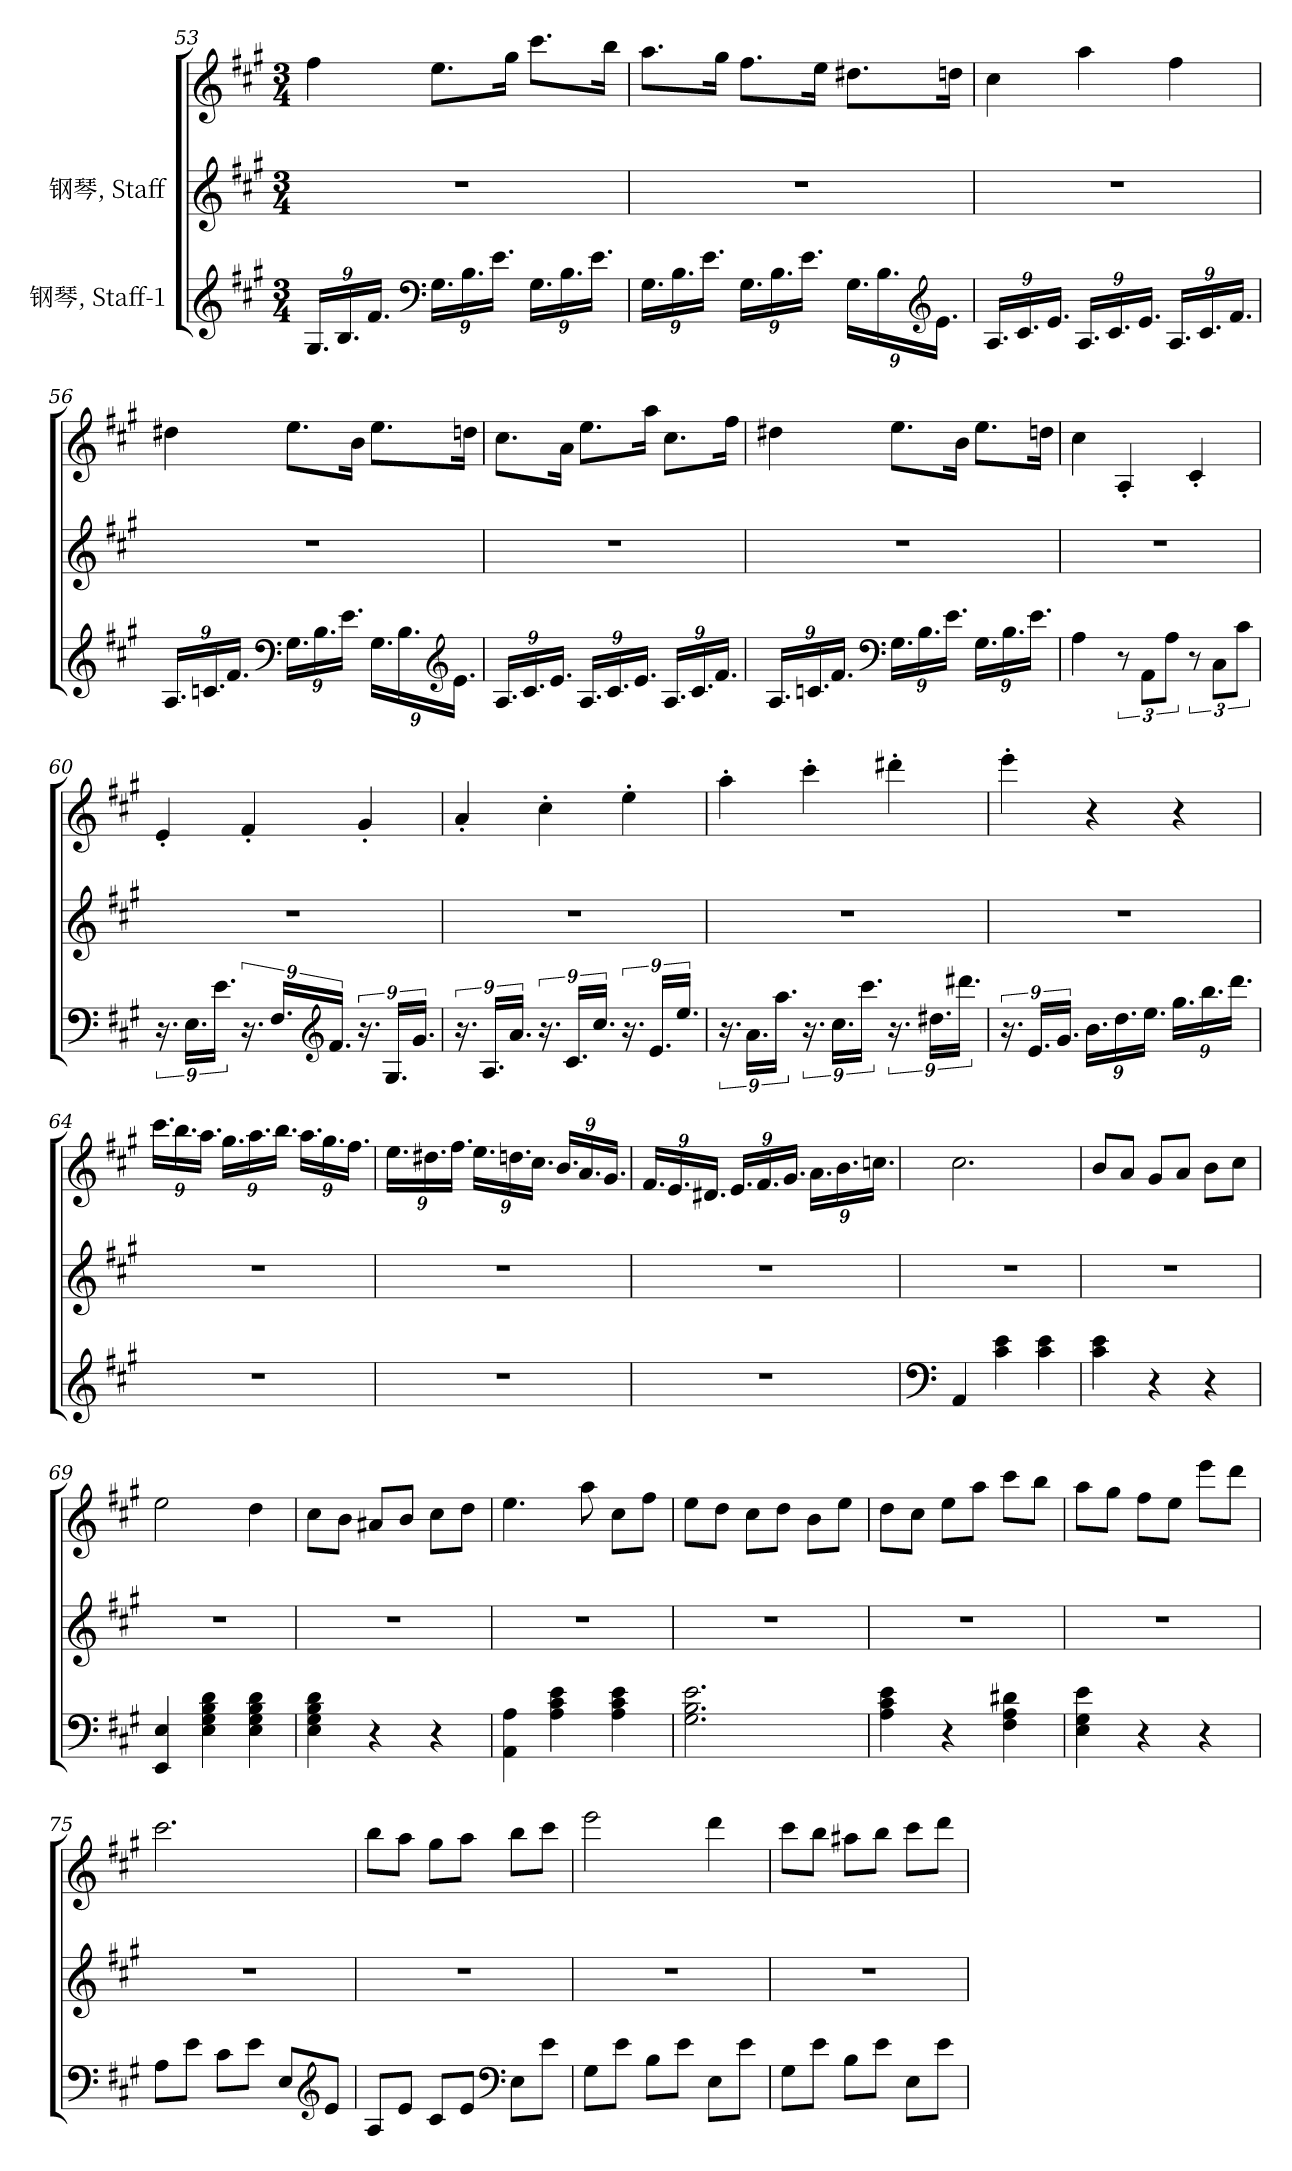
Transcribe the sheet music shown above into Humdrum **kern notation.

**kern	**kern	**kern
*part2	*part1	*part1
*staff3	*staff2	*staff1
*I"钢琴, Staff-1	*I"钢琴, Staff	*
*clefG2	*clefG2	*clefG2
*k[f#c#g#]	*k[f#c#g#]	*k[f#c#g#]
*M3/4	*M3/4	*M3/4
*Xbrackettup	*	*
=53	=53	=53
18.G#/LL	2.r	4ff#\
18.B/	.	.
18.f#/JJ	.	.
*clefF4	*	*
18.G#\LL	.	8.ee\L
18.B\	.	.
18.e\JJ	.	.
.	.	16gg#\Jk
18.G#\LL	.	8.ccc#\L
18.B\	.	.
18.e\JJ	.	.
.	.	16bb\Jk
!!LO:PB:g=z
=54	=54	=54
18.G#\LL	2.r	8.aa\L
18.B\	.	.
18.e\JJ	.	.
.	.	16gg#\Jk
18.G#\LL	.	8.ff#\L
18.B\	.	.
18.e\JJ	.	.
.	.	16ee\Jk
18.G#\LL	.	8.dd#X\L
18.B\	.	.
*clefG2	*	*
18.e\JJ	.	.
.	.	16ddn\Jk
=55	=55	=55
18.A/LL	2.r	4cc#\
18.c#/	.	.
18.e/JJ	.	.
18.A/LL	.	4aa\
18.c#/	.	.
18.e/JJ	.	.
18.A/LL	.	4ff#\
18.c#/	.	.
18.f#/JJ	.	.
!!LO:LB:g=z
=56	=56	=56
18.A/LL	2.r	4dd#X\
18.cn/	.	.
18.f#/JJ	.	.
*clefF4	*	*
18.G#\LL	.	8.ee\L
18.B\	.	.
18.e\JJ	.	.
.	.	16b\Jk
18.G#\LL	.	8.ee\L
18.B\	.	.
*clefG2	*	*
18.e\JJ	.	.
.	.	16ddn\Jk
=57	=57	=57
18.A/LL	2.r	8.cc#\L
18.c#/	.	.
18.e/JJ	.	.
.	.	16a\Jk
18.A/LL	.	8.ee\L
18.c#/	.	.
18.e/JJ	.	.
.	.	16aa\Jk
18.A/LL	.	8.cc#\L
18.c#/	.	.
18.f#/JJ	.	.
.	.	16ff#\Jk
!!LO:LB:g=z
=58	=58	=58
18.A/LL	2.r	4dd#X\
18.cn/	.	.
18.f#/JJ	.	.
*clefF4	*	*
18.G#\LL	.	8.ee\L
18.B\	.	.
18.e\JJ	.	.
.	.	16b\Jk
18.G#\LL	.	8.ee\L
18.B\	.	.
18.e\JJ	.	.
.	.	16ddn\Jk
=59	=59	=59
4A\	2.r	4cc#\
*brackettup	*	*
12r	.	4A'/
12AA\L	.	.
12A\J	.	.
12r	.	4c#'/
12C#\L	.	.
12c#\J	.	.
=60	=60	=60
18.r	2.r	4e'/
18.E\LL	.	.
18.e\JJ	.	.
18.r	.	4f#'/
18.F#/LL	.	.
*clefG2	*	*
18.f#/JJ	.	.
18.r	.	4g#'/
18.G#/LL	.	.
18.g#/JJ	.	.
!!LO:LB:g=z
=61	=61	=61
18.r	2.r	4a'/
18.A/LL	.	.
18.a/JJ	.	.
18.r	.	4cc#'\
18.c#/LL	.	.
18.cc#/JJ	.	.
18.r	.	4ee'\
18.e/LL	.	.
18.ee/JJ	.	.
=62	=62	=62
18.r	2.r	4aa'\
18.a\LL	.	.
18.aa\JJ	.	.
18.r	.	4ccc#'\
18.cc#\LL	.	.
18.ccc#\JJ	.	.
18.r	.	4ddd#X'\
18.dd#X\LL	.	.
18.ddd#X\JJ	.	.
=63	=63	=63
18.r	2.r	4eee'\
18.e/LL	.	.
18.g#/JJ	.	.
18.b\LL	.	4r
18.dd\	.	.
18.ee\JJ	.	.
18.gg#\LL	.	4r
18.bb\	.	.
18.ddd\JJ	.	.
!!LO:PB:g=z
=64	=64	=64
*	*	*Xbrackettup
2.r	2.r	18.ccc#\LL
.	.	18.bb\
.	.	18.aa\JJ
.	.	18.gg#\LL
.	.	18.aa\
.	.	18.bb\JJ
.	.	18.aa\LL
.	.	18.gg#\
.	.	18.ff#\JJ
=65	=65	=65
2.r	2.r	18.ee\LL
.	.	18.dd#X\
.	.	18.ff#\JJ
.	.	18.ee\LL
.	.	18.ddn\
.	.	18.cc#\JJ
.	.	18.b/LL
.	.	18.a/
.	.	18.g#/JJ
!!LO:LB:g=z
=66	=66	=66
2.r	2.r	18.f#/LL
.	.	18.e/
.	.	18.d#X/JJ
.	.	18.e/LL
.	.	18.f#/
.	.	18.g#/JJ
.	.	18.a\LL
.	.	18.b\
.	.	18.ccn\JJ
=67	=67	=67
*clefF4	*	*
4AA/	2.r	2.cc#\
4c#\ 4e\	.	.
4c#\ 4e\	.	.
=68	=68	=68
4c#\ 4e\	2.r	8b/L
.	.	8a/J
4r	.	8g#/L
.	.	8a/J
4r	.	8b\L
.	.	8cc#\J
=69	=69	=69
4EE/ 4E/	2.r	2ee\
4E\ 4G#\ 4B\ 4d\	.	.
4E\ 4G#\ 4B\ 4d\	.	4dd\
=70	=70	=70
4E\ 4G#\ 4B\ 4d\	2.r	8cc#\L
.	.	8b\J
4r	.	8a#X/L
.	.	8b/J
4r	.	8cc#\L
.	.	8dd\J
!!LO:LB:g=z
=71	=71	=71
4AA\ 4A\	2.r	4.ee\
4A\ 4c#\ 4e\	.	.
.	.	8aa\
4A\ 4c#\ 4e\	.	8cc#\L
.	.	8ff#\J
=72	=72	=72
2.G#\ 2.B\ 2.e\	2.r	8ee\L
.	.	8dd\J
.	.	8cc#\L
.	.	8dd\J
.	.	8b\L
.	.	8ee\J
=73	=73	=73
4A\ 4c#\ 4e\	2.r	8dd\L
.	.	8cc#\J
4r	.	8ee\L
.	.	8aa\J
4F#\ 4A\ 4d#X\	.	8ccc#\L
.	.	8bb\J
=74	=74	=74
4E\ 4G#\ 4e\	2.r	8aa\L
.	.	8gg#\J
4r	.	8ff#\L
.	.	8ee\J
4r	.	8eee\L
.	.	8ddd\J
=75	=75	=75
8A\L	2.r	2.ccc#\
8e\J	.	.
8c#\L	.	.
8e\J	.	.
8E/L	.	.
*clefG2	*	*
8e/J	.	.
!!LO:LB:g=z
=76	=76	=76
8A/L	2.r	8bb\L
8e/J	.	8aa\J
8c#/L	.	8gg#\L
8e/J	.	8aa\J
*clefF4	*	*
8E\L	.	8bb\L
8e\J	.	8ccc#\J
=77	=77	=77
8G#\L	2.r	2eee\
8e\J	.	.
8B\L	.	.
8e\J	.	.
8E\L	.	4ddd\
8e\J	.	.
=78	=78	=78
8G#\L	2.r	8ccc#\L
8e\J	.	8bb\J
8B\L	.	8aa#X\L
8e\J	.	8bb\J
8E\L	.	8ccc#\L
8e\J	.	8ddd\J
=	=	=
*-	*-	*-
